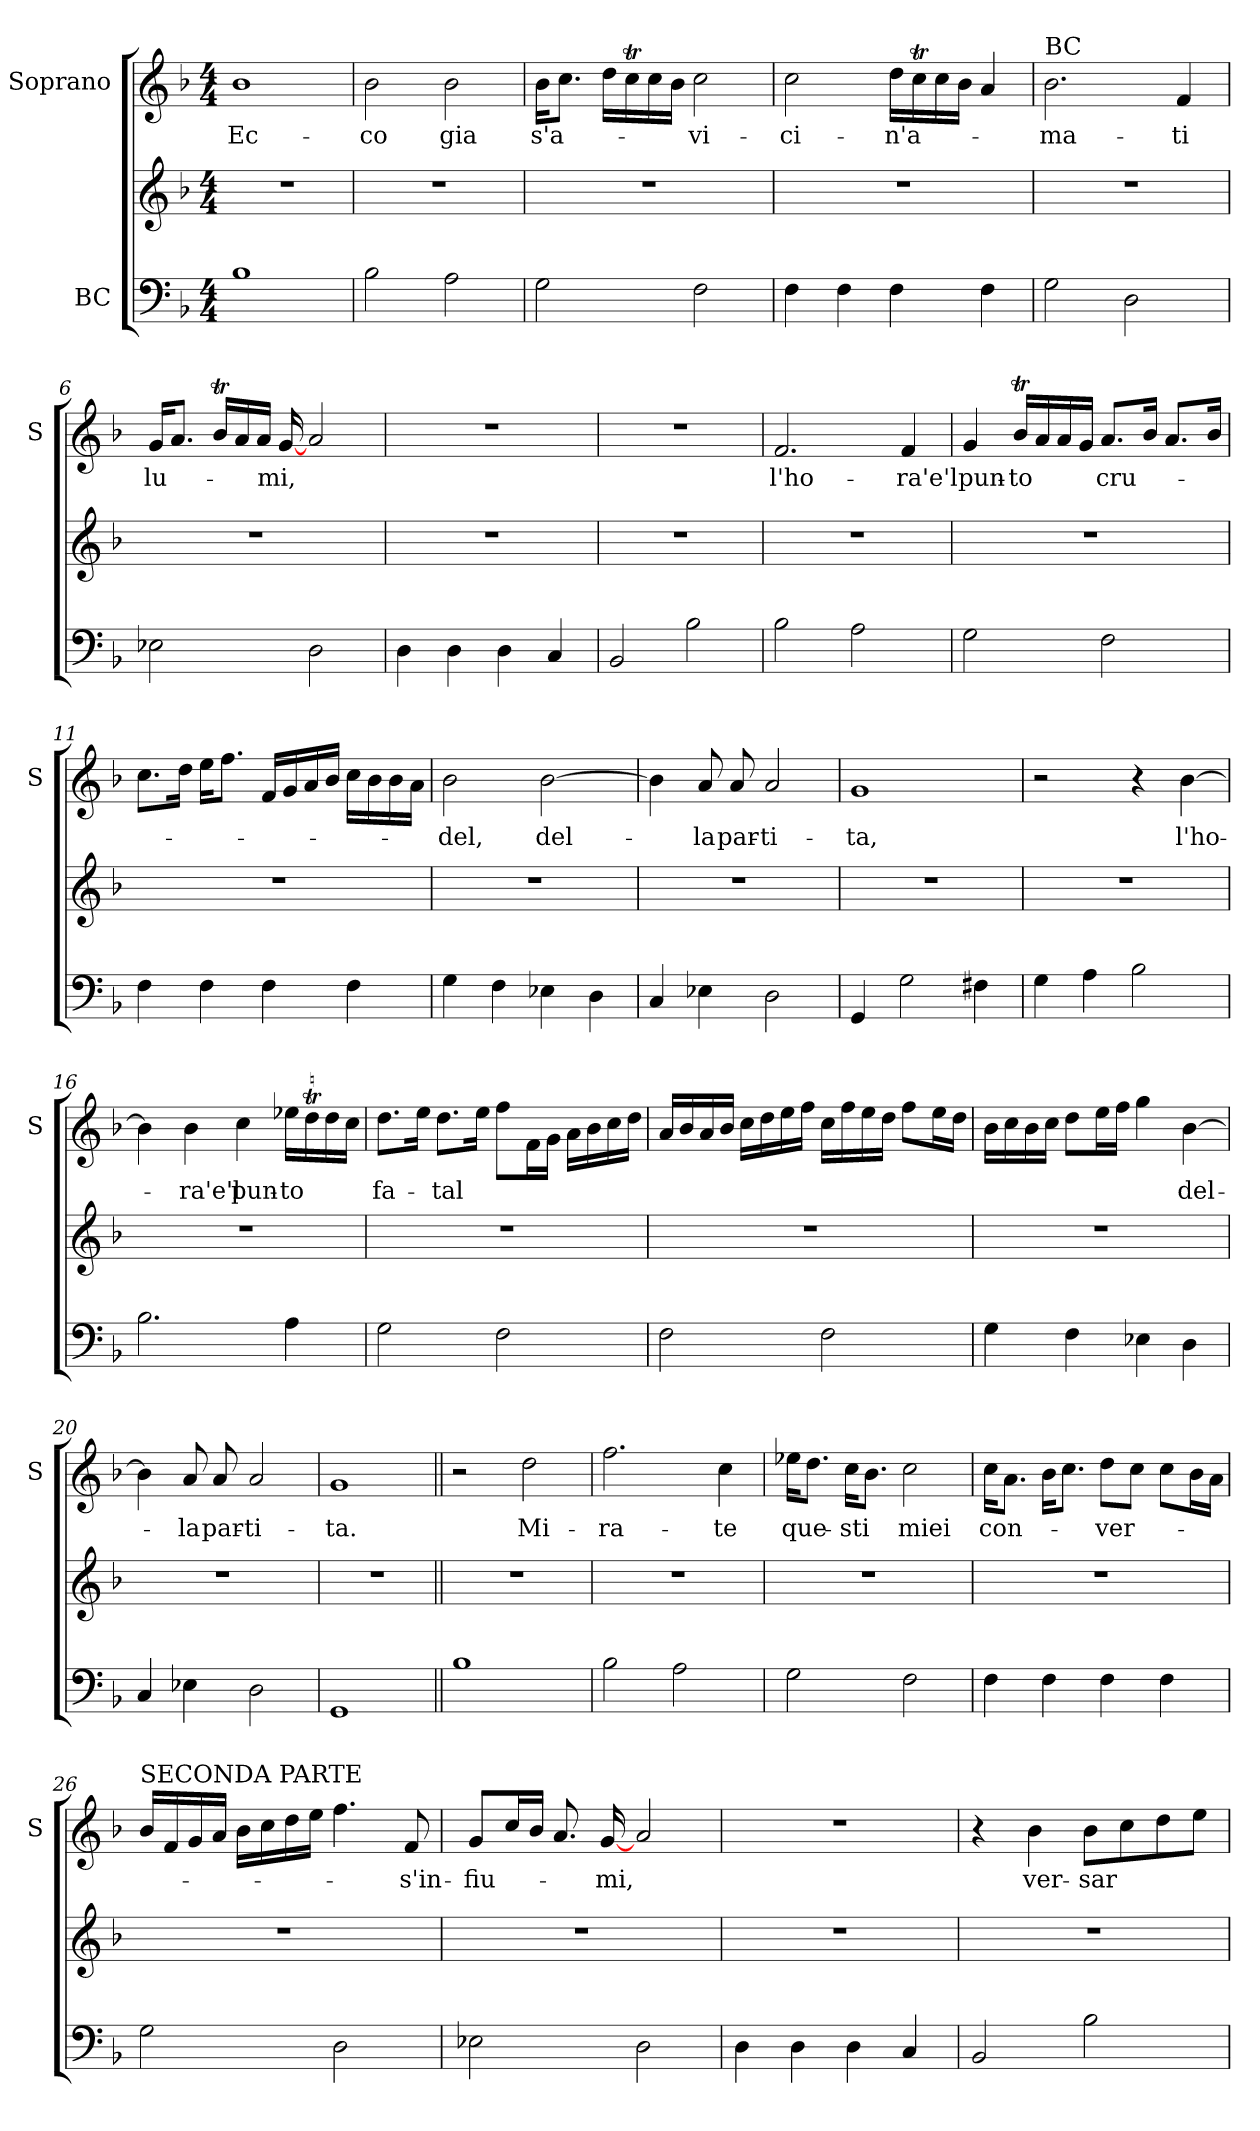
**kern	**kern	**kern	**text
*part2	*part2	*part1	*part1
*staff3	*staff2	*staff1	*staff1
*I"BC	*	*I"Soprano	*
*	*	*I'S	*
*clefF4	*clefG2	*clefG2	*
*k[b-]	*k[b-]	*k[b-]	*
*F:	*F:	*F:	*
*M4/4	*M4/4	*M4/4	*
=1	=1	=1	=1
!	!	!	!LO:LY:b
1B-	1r	1b-	Ec-
=2	=2	=2	=2
!	!	!	!LO:LY:b
2B-\	1r	2b-\	-co
!	!	!	!LO:LY:b
2A\	.	2b-\	gia
=3	=3	=3	=3
!	!	!	!LO:LY:b
2G\	1r	16b-\KL	s'a-
.	.	8.cc\J	.
.	.	16dd\LL	.
.	.	16ccT\	.
.	.	16cc\	.
.	.	16b-\JJ	.
!	!	!	!LO:LY:b
2F\	.	2cc\	-vi-
=4	=4	=4	=4
!	!	!	!LO:LY:b
4F\	1r	2cc\	-ci-
4F\	.	.	.
!	!	!	!LO:LY:b
4F\	.	16dd\LL	-n'a-
.	.	16ccT\	.
.	.	16cc\	.
.	.	16b-\JJ	.
4F\	.	4a/	.
!!LO:LB:g=z
=5	=5	=5	=5
!	!	!LO:TX:a:t=BC	!
!	!	!	!LO:LY:b
2G\	1r	2.b-\	-ma-
2D\	.	.	.
!	!	!	!LO:LY:b
.	.	4f/	-ti
=6	=6	=6	=6
!	!	!	!LO:LY:b
2E-X\	1r	16g/KL	lu-
.	.	8.a/J	.
.	.	16b-T/LL	.
.	.	16a/	.
.	.	16a/JJ	.
!	!	!	!LO:LY:b
.	.	[16g/	-mi,
2D\	.	2a/	.
=7	=7	=7	=7
4D\	1r	1r	.
4D\	.	.	.
4D\	.	.	.
4C/	.	.	.
=8	=8	=8	=8
2BB-/	1r	1r	.
2B-\	.	.	.
=9	=9	=9	=9
!	!	!	!LO:LY:b
2B-\	1r	2.f/	l'ho-
2A\	.	.	.
!	!	!	!LO:LY:b
.	.	4f/	-ra'e'l
!!LO:LB:g=z
=10	=10	=10	=10
!	!	!	!LO:LY:b
2G\	1r	4g/	pun-
!	!	!	!LO:LY:b
.	.	16b-T/LL	-to
.	.	16a/	.
.	.	16a/	.
.	.	16g/JJ	.
!	!	!	!LO:LY:b
2F\	.	8.a/L	cru-
.	.	16b-/Jk	.
.	.	8.a/L	.
.	.	16b-/Jk	.
=11	=11	=11	=11
4F\	1r	8.cc\L	.
.	.	16dd\Jk	.
4F\	.	16ee\KL	.
.	.	8.ff\J	.
4F\	.	16f/LL	.
.	.	16g/	.
.	.	16a/	.
.	.	16b-/JJ	.
4F\	.	16cc\LL	.
.	.	16b-\	.
.	.	16b-\	.
.	.	16a\JJ	.
=12	=12	=12	=12
!	!	!	!LO:LY:b
4G\	1r	2b-\	-del,
4F\	.	.	.
!	!	!	!LO:LY:b
4E-X\	.	[2b-\	del-
4D\	.	.	.
=13	=13	=13	=13
4C/	1r	4b-\]	.
!	!	!	!LO:LY:b
4E-X\	.	8a/	-la
!	!	!	!LO:LY:b
.	.	8a/	par-
!	!	!	!LO:LY:b
2D\	.	2a/	-ti-
!!LO:LB:g=z
=14	=14	=14	=14
!	!	!	!LO:LY:b
4GG/	1r	1g	-ta,
2G\	.	.	.
4F#X\	.	.	.
=15	=15	=15	=15
4G\	1r	2r	.
4A\	.	.	.
2B-\	.	4r	.
!	!	!	!LO:LY:b
.	.	[4b-\	l'ho-
=16	=16	=16	=16
2.B-\	1r	4b-\]	.
!	!	!	!LO:LY:b
.	.	4b-\	-ra'e'l
!	!	!	!LO:LY:b
.	.	4cc\	pun-
!	!	!	!LO:LY:b
4A\	.	16ee-X\LL	-to
.	.	16ddT\	.
.	.	16dd\	.
.	.	16cc\JJ	.
=17	=17	=17	=17
!	!	!	!LO:LY:b
2G\	1r	8.dd\L	fa-
.	.	16ee\Jk	.
!	!	!	!LO:LY:b
.	.	8.dd\L	-tal
.	.	16ee\Jk	.
2F\	.	8ff\L	.
.	.	16f\L	.
.	.	16g\JJ	.
.	.	16a\LL	.
.	.	16b-\	.
.	.	16cc\	.
.	.	16dd\JJ	.
!!LO:PB:g=z
=18	=18	=18	=18
2F\	1r	16a/LL	.
.	.	16b-/	.
.	.	16a/	.
.	.	16b-/JJ	.
.	.	16cc\LL	.
.	.	16dd\	.
.	.	16ee\	.
.	.	16ff\JJ	.
2F\	.	16cc\LL	.
.	.	16ff\	.
.	.	16ee\	.
.	.	16dd\JJ	.
.	.	8ff\L	.
.	.	16ee\L	.
.	.	16dd\JJ	.
=19	=19	=19	=19
4G\	1r	16b-\LL	.
.	.	16cc\	.
.	.	16b-\	.
.	.	16cc\JJ	.
4F\	.	8dd\L	.
.	.	16ee\L	.
.	.	16ff\JJ	.
4E-X\	.	4gg\	.
!	!	!	!LO:LY:b
4D\	.	[4b-\	del-
=20	=20	=20	=20
4C/	1r	4b-\]	.
!	!	!	!LO:LY:b
4E-X\	.	8a/	-la
!	!	!	!LO:LY:b
.	.	8a/	par-
!	!	!	!LO:LY:b
2D\	.	2a/	-ti-
=21	=21	=21	=21
!	!	!	!LO:LY:b
1GG	1r	1g	-ta.
!!LO:LB:g=z
=22||	=22||	=22||	=22||
1B-	1r	2r	.
!	!	!	!LO:LY:b
.	.	2dd\	Mi-
=23	=23	=23	=23
!	!	!	!LO:LY:b
2B-\	1r	2.ff\	-ra-
2A\	.	.	.
!	!	!	!LO:LY:b
.	.	4cc\	-te
=24	=24	=24	=24
!	!	!	!LO:LY:b
2G\	1r	16ee-X\KL	que-
.	.	8.dd\J	.
!	!	!	!LO:LY:b
.	.	16cc\KL	-sti
.	.	8.b-\J	.
!	!	!	!LO:LY:b
2F\	.	2cc\	miei
=25	=25	=25	=25
!	!	!	!LO:LY:b
4F\	1r	16cc\KL	con-
.	.	8.a\J	.
4F\	.	16b-\KL	.
.	.	8.cc\J	.
!	!	!	!LO:LY:b
4F\	.	8dd\L	-ver-
.	.	8cc\J	.
4F\	.	8cc\L	.
.	.	16b-\L	.
.	.	16a\JJ	.
!!LO:LB:g=z
=26	=26	=26	=26
!	!	!LO:TX:a:t=SECONDA PARTE	!
2G\	1r	16b-/LL	.
.	.	16f/	.
.	.	16g/	.
.	.	16a/JJ	.
.	.	16b-\LL	.
.	.	16cc\	.
.	.	16dd\	.
.	.	16ee\JJ	.
2D\	.	4.ff\	.
!	!	!	!LO:LY:b
.	.	8f/	-s'in-
=27	=27	=27	=27
!	!	!	!LO:LY:b
2E-X\	1r	8g/L	-fiu-
.	.	16cc/L	.
.	.	16b-/JJ	.
.	.	8.a/	.
!	!	!	!LO:LY:b
.	.	[16g/	-mi,
2D\	.	2a/	.
=28	=28	=28	=28
4D\	1r	1r	.
4D\	.	.	.
4D\	.	.	.
4C/	.	.	.
=29	=29	=29	=29
2BB-/	1r	4r	.
!	!	!	!LO:LY:b
.	.	4b-\	ver-
!	!	!	!LO:LY:b
2B-\	.	8b-\L	-sar
.	.	8cc\	.
.	.	8dd\	.
.	.	8ee\J	.
=	=	=	=
*-	*-	*-	*-
